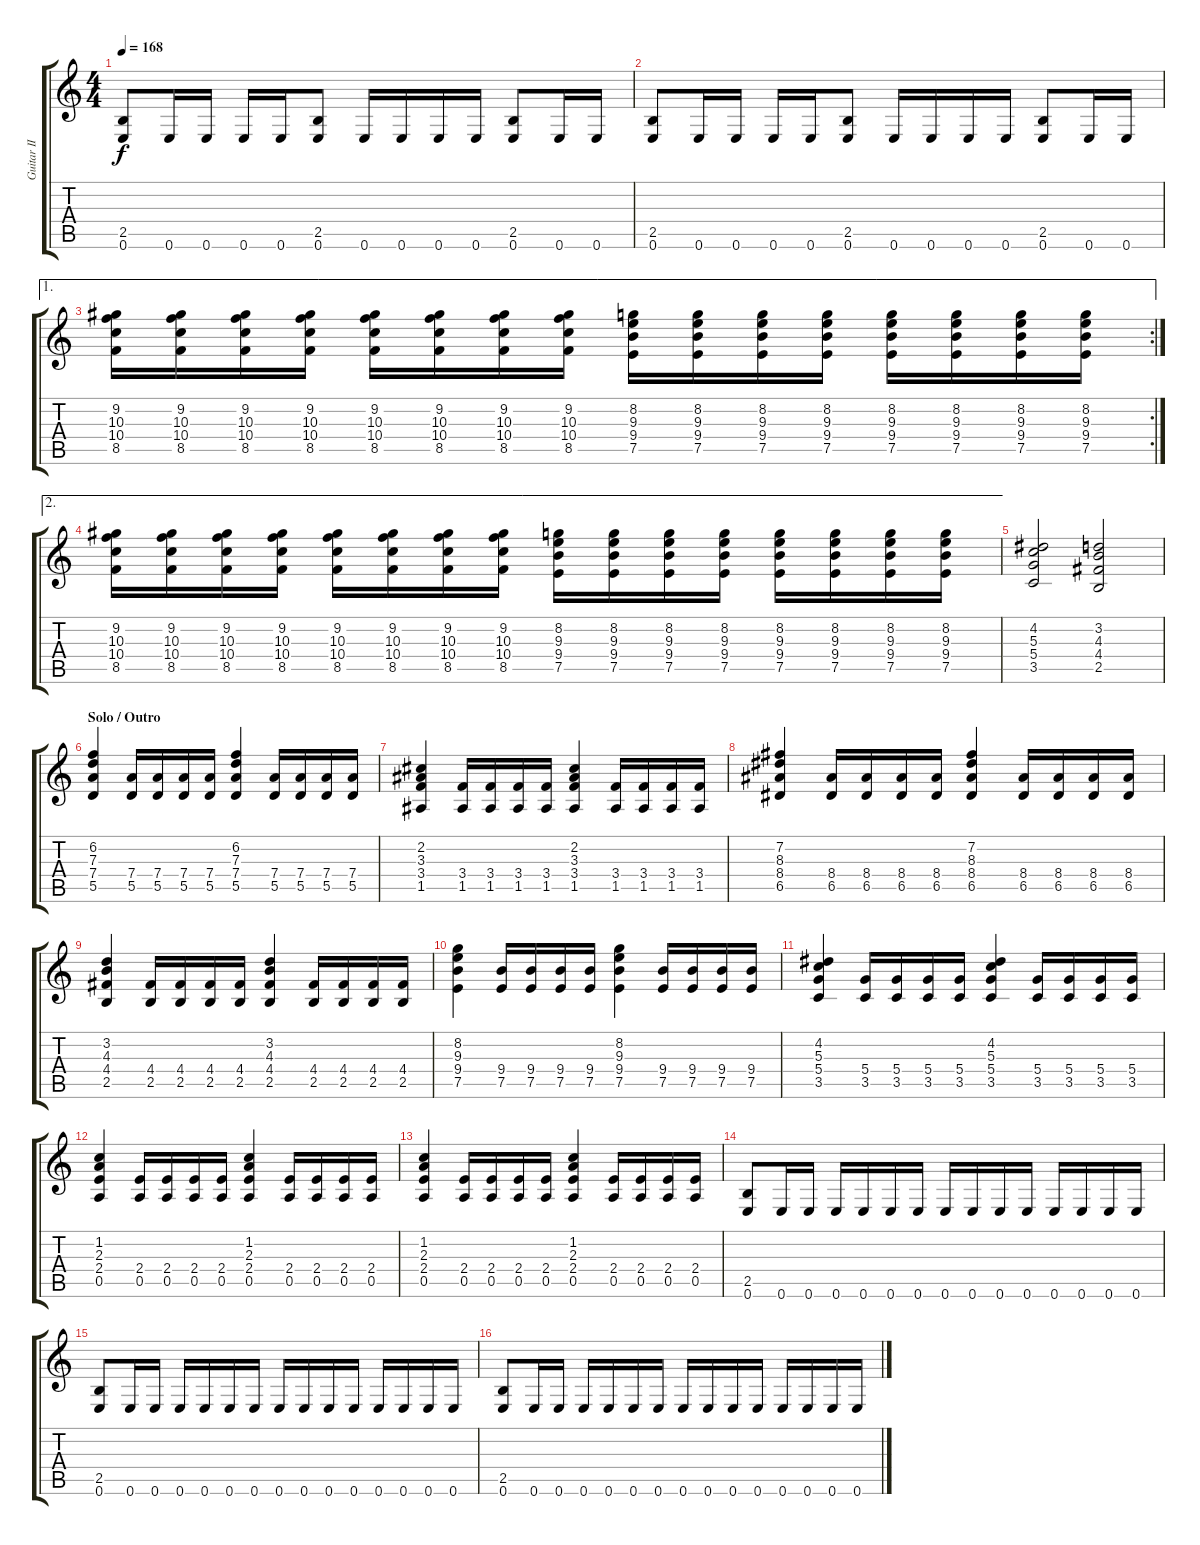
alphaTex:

\track ("Guitar II" "Guitar II") {instrument distortionguitar}
\staff {score tabs}
\tuning (E4 B3 G3 D3 A2 E2) {hide}
\ts (4 4)
\tempo 168
\clef g2
\ks c
(2.5 0.6).8{dy f} 0.6.16 0.6.16 0.6.16 0.6.16 (2.5 0.6).8 0.6.16 0.6.16 0.6.16 0.6.16 (2.5 0.6).8 0.6.16 0.6.16 |
(2.5 0.6).8 0.6.16 0.6.16 0.6.16 0.6.16 (2.5 0.6).8 0.6.16 0.6.16 0.6.16 0.6.16 (2.5 0.6).8 0.6.16 0.6.16 |
\ae 1
\rc 2
(9.2 10.3 10.4 8.5).16 (9.2 10.3 10.4 8.5).16 (9.2 10.3 10.4 8.5).16 (9.2 10.3 10.4 8.5).16 (9.2 10.3 10.4 8.5).16 (9.2 10.3 10.4 8.5).16 (9.2 10.3 10.4 8.5).16 (9.2 10.3 10.4 8.5).16 (8.2 9.3 9.4 7.5).16 (8.2 9.3 9.4 7.5).16 (8.2 9.3 9.4 7.5).16 (8.2 9.3 9.4 7.5).16 (8.2 9.3 9.4 7.5).16 (8.2 9.3 9.4 7.5).16 (8.2 9.3 9.4 7.5).16 (8.2 9.3 9.4 7.5).16 |
\ae 2
(9.2 10.3 10.4 8.5).16 (9.2 10.3 10.4 8.5).16 (9.2 10.3 10.4 8.5).16 (9.2 10.3 10.4 8.5).16 (9.2 10.3 10.4 8.5).16 (9.2 10.3 10.4 8.5).16 (9.2 10.3 10.4 8.5).16 (9.2 10.3 10.4 8.5).16 (8.2 9.3 9.4 7.5).16 (8.2 9.3 9.4 7.5).16 (8.2 9.3 9.4 7.5).16 (8.2 9.3 9.4 7.5).16 (8.2 9.3 9.4 7.5).16 (8.2 9.3 9.4 7.5).16 (8.2 9.3 9.4 7.5).16 (8.2 9.3 9.4 7.5).16 |
(4.2 5.3 5.4 3.5).2 (3.2 4.3 4.4 2.5).2 |
\section ("" "Solo / Outro")
(6.2 7.3 7.4 5.5).4 (7.4 5.5).16 (7.4 5.5).16 (7.4 5.5).16 (7.4 5.5).16 (6.2 7.3 7.4 5.5).4 (7.4 5.5).16 (7.4 5.5).16 (7.4 5.5).16 (7.4 5.5).16 |
(2.2 3.3 3.4 1.5).4 (3.4 1.5).16 (3.4 1.5).16 (3.4 1.5).16 (3.4 1.5).16 (2.2 3.3 3.4 1.5).4 (3.4 1.5).16 (3.4 1.5).16 (3.4 1.5).16 (3.4 1.5).16 |
(7.2 8.3 8.4 6.5).4 (8.4 6.5).16 (8.4 6.5).16 (8.4 6.5).16 (8.4 6.5).16 (7.2 8.3 8.4 6.5).4 (8.4 6.5).16 (8.4 6.5).16 (8.4 6.5).16 (8.4 6.5).16 |
(3.2 4.3 4.4 2.5).4 (4.4 2.5).16 (4.4 2.5).16 (4.4 2.5).16 (4.4 2.5).16 (3.2 4.3 4.4 2.5).4 (4.4 2.5).16 (4.4 2.5).16 (4.4 2.5).16 (4.4 2.5).16 |
(8.2 9.3 9.4 7.5).4 (9.4 7.5).16 (9.4 7.5).16 (9.4 7.5).16 (9.4 7.5).16 (8.2 9.3 9.4 7.5).4 (9.4 7.5).16 (9.4 7.5).16 (9.4 7.5).16 (9.4 7.5).16 |
(4.2 5.3 5.4 3.5).4 (5.4 3.5).16 (5.4 3.5).16 (5.4 3.5).16 (5.4 3.5).16 (4.2 5.3 5.4 3.5).4 (5.4 3.5).16 (5.4 3.5).16 (5.4 3.5).16 (5.4 3.5).16 |
(1.2 2.3 2.4 0.5).4 (2.4 0.5).16 (2.4 0.5).16 (2.4 0.5).16 (2.4 0.5).16 (1.2 2.3 2.4 0.5).4 (2.4 0.5).16 (2.4 0.5).16 (2.4 0.5).16 (2.4 0.5).16 |
(1.2 2.3 2.4 0.5).4 (2.4 0.5).16 (2.4 0.5).16 (2.4 0.5).16 (2.4 0.5).16 (1.2 2.3 2.4 0.5).4 (2.4 0.5).16 (2.4 0.5).16 (2.4 0.5).16 (2.4 0.5).16 |
(2.5 0.6).8 0.6.16 0.6.16 0.6.16 0.6.16 0.6.16 0.6.16 0.6.16 0.6.16 0.6.16 0.6.16 0.6.16 0.6.16 0.6.16 0.6.16 |
(2.5 0.6).8 0.6.16 0.6.16 0.6.16 0.6.16 0.6.16 0.6.16 0.6.16 0.6.16 0.6.16 0.6.16 0.6.16 0.6.16 0.6.16 0.6.16 |
(2.5 0.6).8 0.6.16 0.6.16 0.6.16 0.6.16 0.6.16 0.6.16 0.6.16 0.6.16 0.6.16 0.6.16 0.6.16 0.6.16 0.6.16 0.6.16
